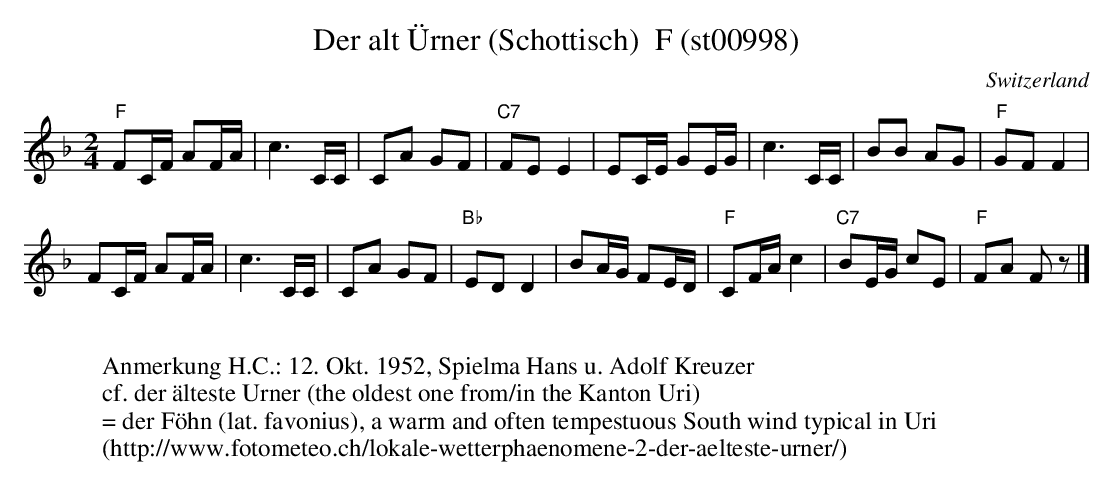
X:1
T: Der alt Ürner (Schottisch)  F (st00998)
O:Switzerland
M:2/4
L:1/16
K:F major
"F"F2CF A2FA | c6CC | C2A2 G2F2 | "C7"F2E2E4 | E2CE G2EG | c6CC | B2B2 A2G2 | "F"G2F2F4 |
F2CF A2FA | c6 CC | C2A2 G2F2 | "Bb"E2D2D4 |  B2AG F2ED | "F"C2FAc4 | "C7"B2EG c2E2 | "F"F2A2 F2z2 |]
W:
W:Anmerkung H.C.: 12. Okt. 1952, Spielma Hans u. Adolf Kreuzer
W:cf. der älteste Urner (the oldest one from/in the Kanton Uri)
W:= der Föhn (lat. favonius), a warm and often tempestuous South wind typical in Uri
W:(http://www.fotometeo.ch/lokale-wetterphaenomene-2-der-aelteste-urner/)
